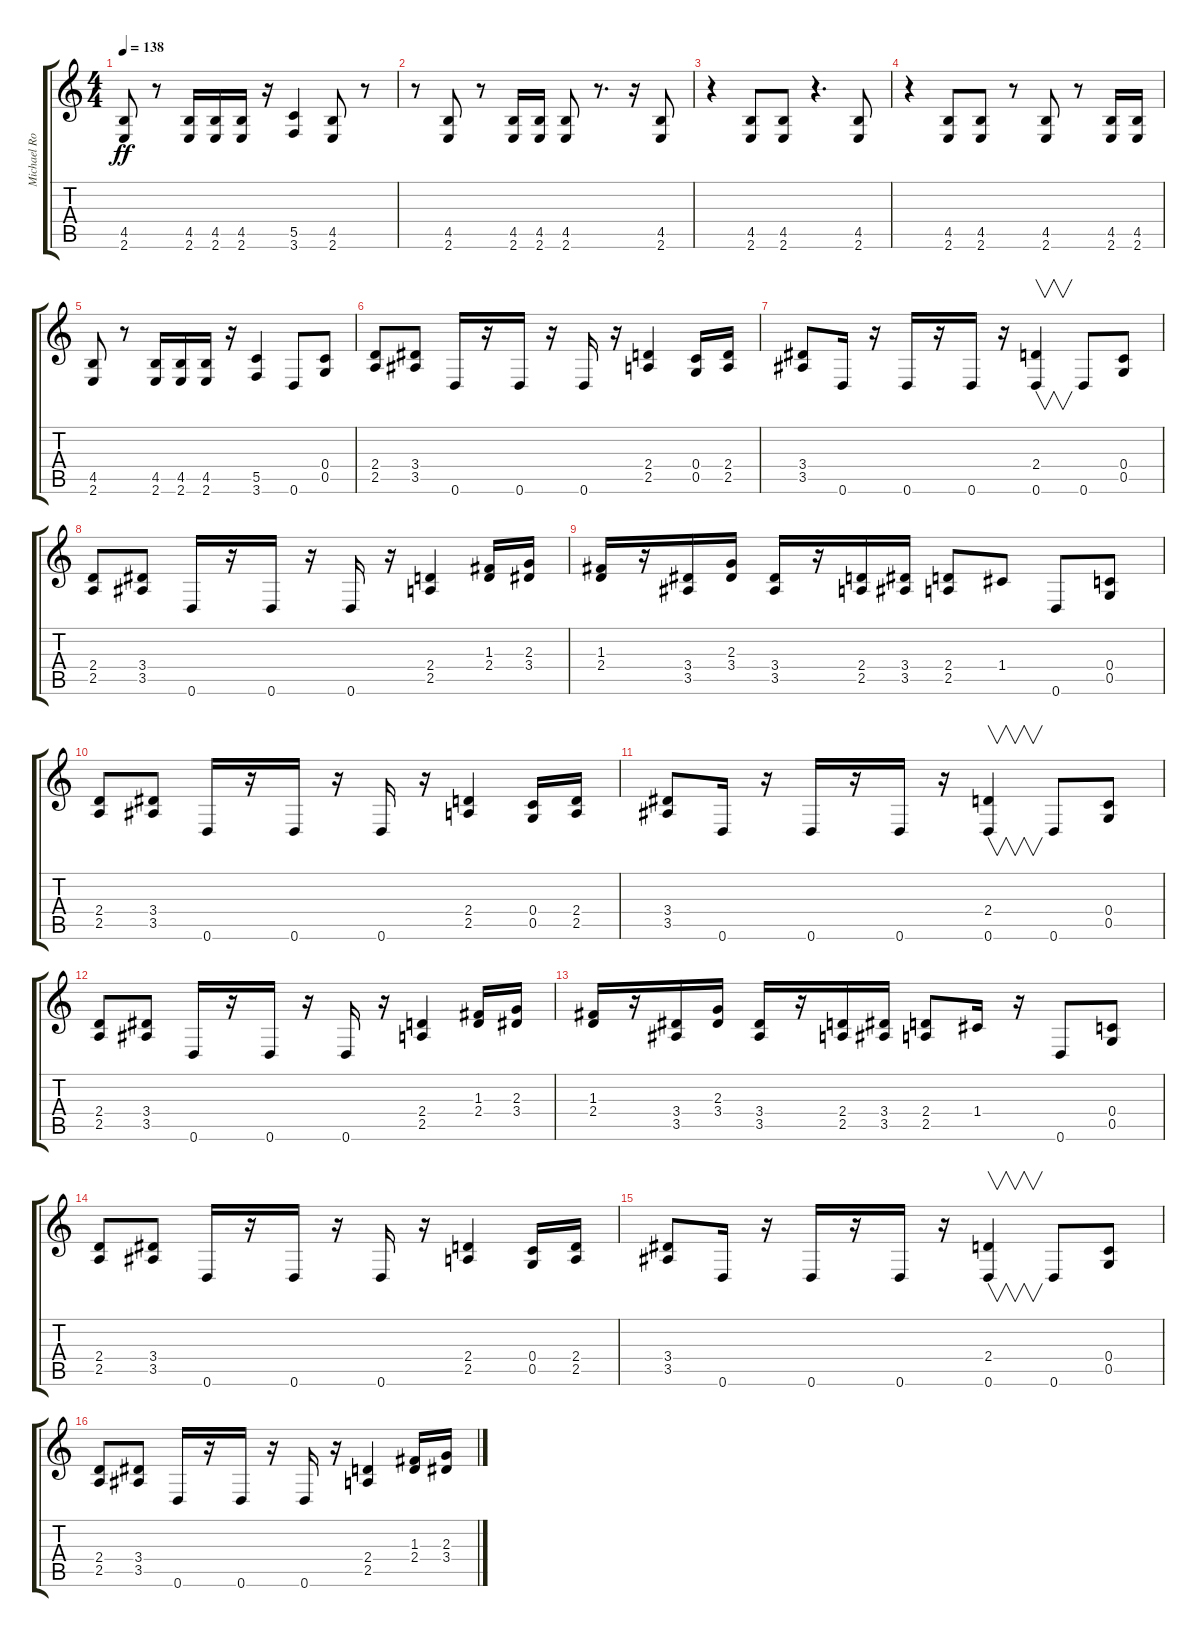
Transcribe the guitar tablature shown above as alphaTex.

\track ("Michael Romeo" "Michael Ro") {instrument distortionguitar}
\staff {score tabs}
\tuning (D4 A3 F3 C3 G2 D2) {hide}
\ts (4 4)
\tempo 138
\clef g2
\ks c
(4.5 2.6).8{dy ff} r.8 (4.5 2.6).16 (4.5 2.6).16 (4.5 2.6).16 r.16 (5.5 3.6).4 (4.5 2.6).8 r.8 |
r.8 (4.5 2.6).8 r.8 (4.5 2.6).16 (4.5 2.6).16 (4.5 2.6).8 r.8{d} r.16 (4.5 2.6).8 |
r.4 (4.5 2.6).8 (4.5 2.6).8 r.4{d} (4.5 2.6).8 |
r.4 (4.5 2.6).8 (4.5 2.6).8 r.8 (4.5 2.6).8 r.8 (4.5 2.6).16 (4.5 2.6).16 |
(4.5 2.6).8 r.8 (4.5 2.6).16 (4.5 2.6).16 (4.5 2.6).16 r.16 (5.5 3.6).4 0.6.8 (0.4 0.5).8 |
(2.4 2.5).8 (3.4 3.5).8 0.6.16 r.16 0.6.16 r.16 0.6.16 r.16 (2.4 2.5).4 (0.4 0.5).16 (2.4 2.5).16 |
(3.4 3.5).8 0.6.16 r.16 0.6.16 r.16 0.6.16 r.16 (2.4 0.6).4{v} 0.6.8 (0.4 0.5).8 |
(2.4 2.5).8 (3.4 3.5).8 0.6.16 r.16 0.6.16 r.16 0.6.16 r.16 (2.4 2.5).4 (1.3 2.4).16 (2.3 3.4).16 |
(1.3 2.4).16 r.16 (3.4 3.5).16 (2.3 3.4).16 (3.4 3.5).16 r.16 (2.4 2.5).16 (3.4 3.5).16 (2.4 2.5).8 1.4.8 0.6.8 (0.4 0.5).8 |
(2.4 2.5).8 (3.4 3.5).8 0.6.16 r.16 0.6.16 r.16 0.6.16 r.16 (2.4 2.5).4 (0.4 0.5).16 (2.4 2.5).16 |
(3.4 3.5).8 0.6.16 r.16 0.6.16 r.16 0.6.16 r.16 (2.4 0.6).4{v} 0.6.8 (0.4 0.5).8 |
(2.4 2.5).8 (3.4 3.5).8 0.6.16 r.16 0.6.16 r.16 0.6.16 r.16 (2.4 2.5).4 (1.3 2.4).16 (2.3 3.4).16 |
(1.3 2.4).16 r.16 (3.4 3.5).16 (2.3 3.4).16 (3.4 3.5).16 r.16 (2.4 2.5).16 (3.4 3.5).16 (2.4 2.5).8 1.4.16 r.16 0.6.8 (0.4 0.5).8 |
(2.4 2.5).8 (3.4 3.5).8 0.6.16 r.16 0.6.16 r.16 0.6.16 r.16 (2.4 2.5).4 (0.4 0.5).16 (2.4 2.5).16 |
(3.4 3.5).8 0.6.16 r.16 0.6.16 r.16 0.6.16 r.16 (2.4 0.6).4{v} 0.6.8 (0.4 0.5).8 |
(2.4 2.5).8 (3.4 3.5).8 0.6.16 r.16 0.6.16 r.16 0.6.16 r.16 (2.4 2.5).4 (1.3 2.4).16 (2.3 3.4).16
